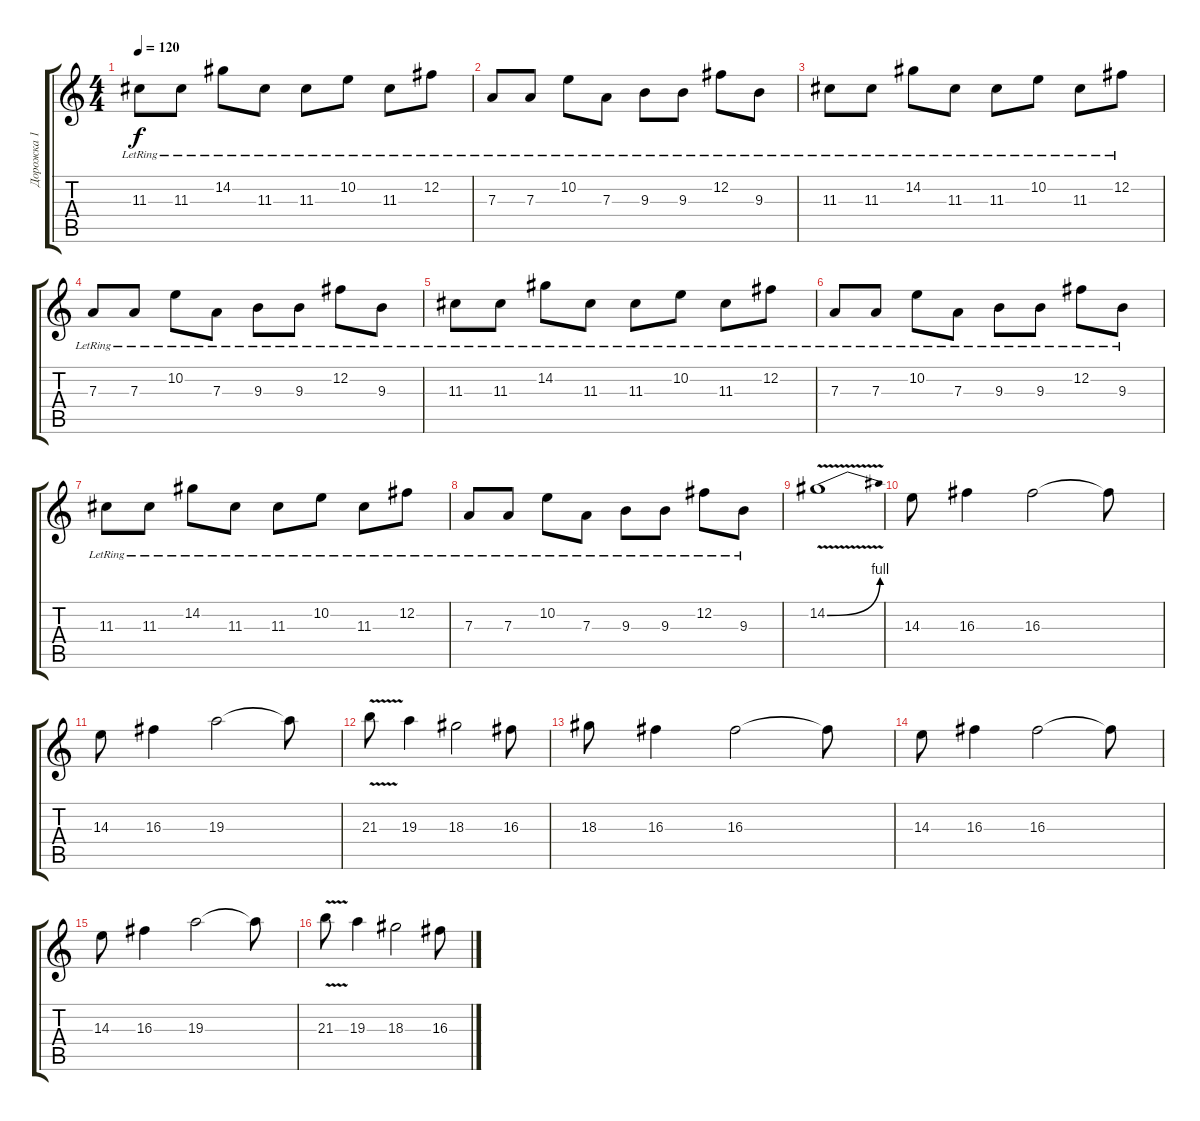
\track ("Дорожка 1" "Дорожка 1") {instrument electricguitarclean}
\staff {score tabs}
\tuning (B3 Gb3 D3 A2 E2 B1) {hide}
\ts (4 4)
\tempo 120
\clef g2
\ks c
11.3{lr}.8{dy f} 11.3{lr}.8 14.2{lr}.8 11.3{lr}.8 11.3{lr}.8 10.2{lr}.8 11.3{lr}.8 12.2{lr}.8 |
7.3{lr}.8 7.3{lr}.8 10.2{lr}.8 7.3{lr}.8 9.3{lr}.8 9.3{lr}.8 12.2{lr}.8 9.3{lr}.8 |
11.3{lr}.8 11.3{lr}.8 14.2{lr}.8 11.3{lr}.8 11.3{lr}.8 10.2{lr}.8 11.3{lr}.8 12.2{lr}.8 |
7.3{lr}.8 7.3{lr}.8 10.2{lr}.8 7.3{lr}.8 9.3{lr}.8 9.3{lr}.8 12.2{lr}.8 9.3{lr}.8 |
11.3{lr}.8 11.3{lr}.8 14.2{lr}.8 11.3{lr}.8 11.3{lr}.8 10.2{lr}.8 11.3{lr}.8 12.2{lr}.8 |
7.3{lr}.8 7.3{lr}.8 10.2{lr}.8 7.3{lr}.8 9.3{lr}.8 9.3{lr}.8 12.2{lr}.8 9.3{lr}.8 |
11.3{lr}.8 11.3{lr}.8 14.2{lr}.8 11.3{lr}.8 11.3{lr}.8 10.2{lr}.8 11.3{lr}.8 12.2{lr}.8 |
7.3{lr}.8 7.3{lr}.8 10.2{lr}.8 7.3{lr}.8 9.3{lr}.8 9.3{lr}.8 12.2{lr}.8 9.3{lr}.8 |
14.2{be (bend 0 0 60 4) v}.1 |
14.3.8 16.3.4 16.3.2 16.3{t}.8 |
14.3.8 16.3.4 19.3.2 19.3{t}.8 |
21.3{v}.8 19.3.4 18.3.2 16.3.8 |
18.3.8 16.3.4 16.3.2 16.3{t}.8 |
14.3.8 16.3.4 16.3.2 16.3{t}.8 |
14.3.8 16.3.4 19.3.2 19.3{t}.8 |
21.3{v}.8 19.3.4 18.3.2 16.3.8
